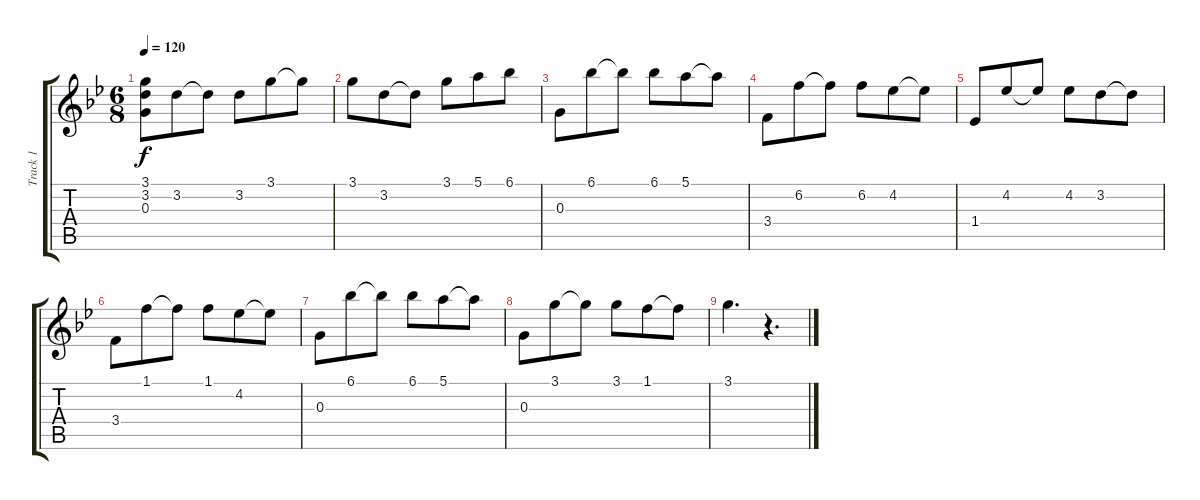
\track ("Track 1" "Track 1") {instrument distortionguitar}
\staff {score tabs}
\tuning (E4 B3 G3 D3 A2 E2) {hide}
\ts (6 8)
\tempo 120
\clef g2
\ks bb
(3.1 3.2 0.3).8{dy f} 3.2.8 3.2{t}.8 3.2.8 3.1.8 3.1{t}.8 |
3.1.8 3.2.8 3.2{t}.8 3.1.8 5.1.8 6.1.8 |
0.3.8 6.1.8 6.1{t}.8 6.1.8 5.1.8 5.1{t}.8 |
3.4.8 6.2.8 6.2{t}.8 6.2.8 4.2.8 4.2{t}.8 |
1.4.8 4.2.8 4.2{t}.8 4.2.8 3.2.8 3.2{t}.8 |
3.4.8 1.1.8 1.1{t}.8 1.1.8 4.2.8 4.2{t}.8 |
0.3.8 6.1.8 6.1{t}.8 6.1.8 5.1.8 5.1{t}.8 |
0.3.8 3.1.8 3.1{t}.8 3.1.8 1.1.8 1.1{t}.8 |
3.1.4{d} r.4{d}
